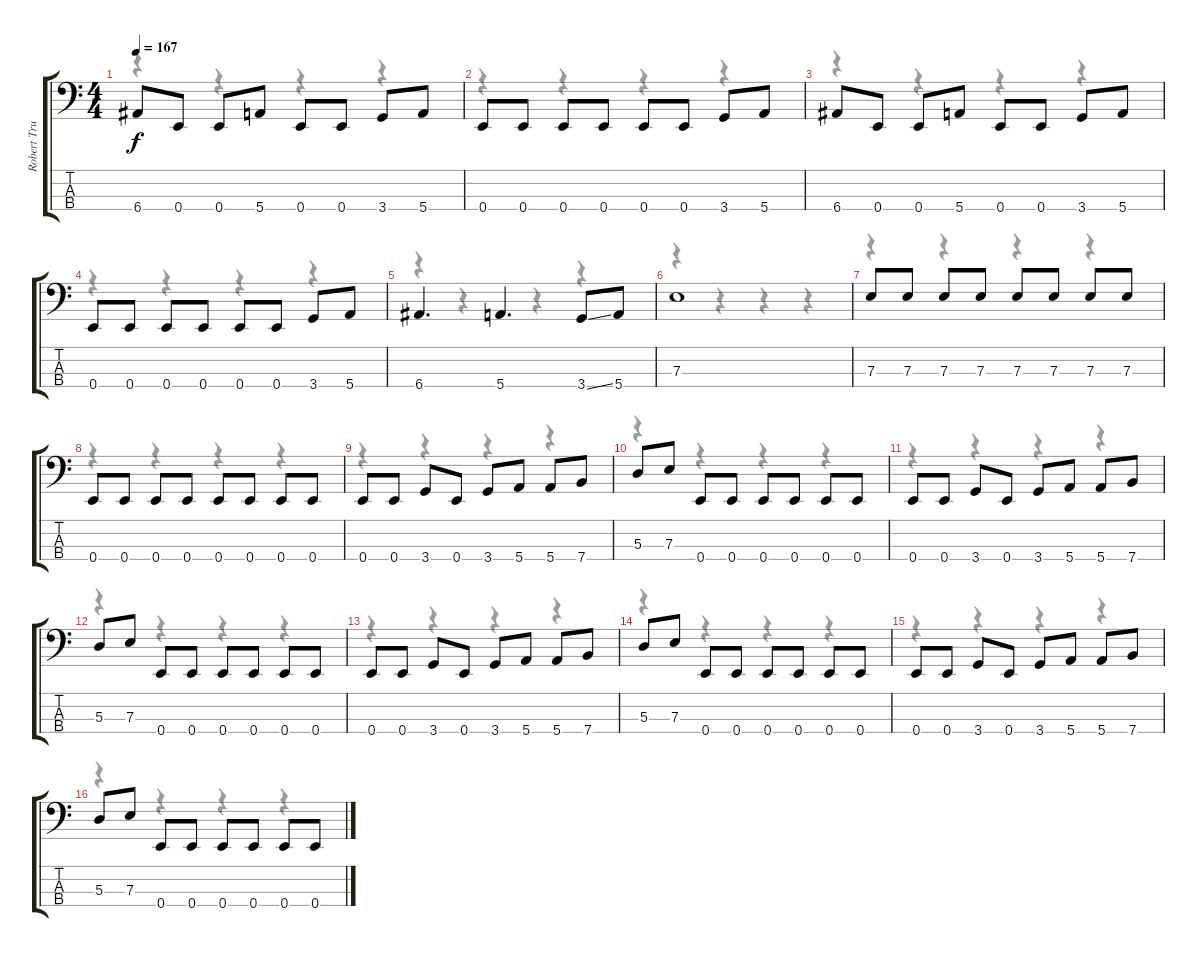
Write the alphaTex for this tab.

\track ("Robert Trujillo" "Robert Tru") {instrument electricbassfinger}
\staff {score tabs}
\tuning (G2 D2 A1 E1) {hide}
\voice
\ts (4 4)
\tempo 167
\clef f4
\ks c
6.4.8{dy f} 0.4.8 0.4.8 5.4.8 0.4.8 0.4.8 3.4.8 5.4.8 |
0.4.8 0.4.8 0.4.8 0.4.8 0.4.8 0.4.8 3.4.8 5.4.8 |
6.4.8 0.4.8 0.4.8 5.4.8 0.4.8 0.4.8 3.4.8 5.4.8 |
0.4.8 0.4.8 0.4.8 0.4.8 0.4.8 0.4.8 3.4.8 5.4.8 |
6.4.4{d} 5.4.4{d} 3.4{ss}.8 5.4.8 |
7.3.1 |
7.3.8 7.3.8 7.3.8 7.3.8 7.3.8 7.3.8 7.3.8 7.3.8 |
0.4.8 0.4.8 0.4.8 0.4.8 0.4.8 0.4.8 0.4.8 0.4.8 |
0.4.8 0.4.8 3.4.8 0.4.8 3.4.8 5.4.8 5.4.8 7.4.8 |
5.3.8 7.3.8 0.4.8 0.4.8 0.4.8 0.4.8 0.4.8 0.4.8 |
0.4.8 0.4.8 3.4.8 0.4.8 3.4.8 5.4.8 5.4.8 7.4.8 |
5.3.8 7.3.8 0.4.8 0.4.8 0.4.8 0.4.8 0.4.8 0.4.8 |
0.4.8 0.4.8 3.4.8 0.4.8 3.4.8 5.4.8 5.4.8 7.4.8 |
5.3.8 7.3.8 0.4.8 0.4.8 0.4.8 0.4.8 0.4.8 0.4.8 |
0.4.8 0.4.8 3.4.8 0.4.8 3.4.8 5.4.8 5.4.8 7.4.8 |
5.3.8 7.3.8 0.4.8 0.4.8 0.4.8 0.4.8 0.4.8 0.4.8
\voice
\clef f4
\ottava regular
\simile none
\ks c
r.4{dy f} r.4 r.4 r.4 |
r.4 r.4 r.4 r.4 |
r.4 r.4 r.4 r.4 |
r.4 r.4 r.4 r.4 |
r.4 r.4 r.4 r.4 |
r.4 r.4 r.4 r.4 |
r.4 r.4 r.4 r.4 |
r.4 r.4 r.4 r.4 |
r.4 r.4 r.4 r.4 |
r.4 r.4 r.4 r.4 |
r.4 r.4 r.4 r.4 |
r.4 r.4 r.4 r.4 |
r.4 r.4 r.4 r.4 |
r.4 r.4 r.4 r.4 |
r.4 r.4 r.4 r.4 |
r.4 r.4 r.4 r.4
